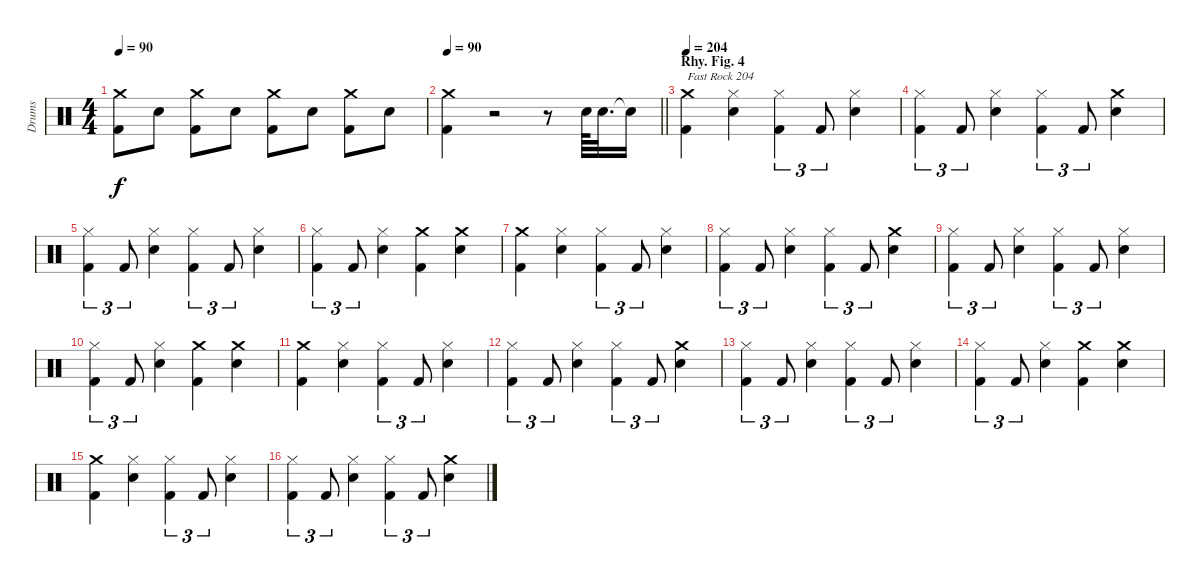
\track ("Drums" "Drums") {mute instrument percussion}
\staff {score}
\articulation defaults
\ts (4 4)
\tempo 90
\clef neutral
\ks c
("Kick (hit) 2" "Crash medium (hit)").8{dy f} "Snare (hit) 2".8 ("Kick (hit) 2" "Crash medium (hit)").8 "Snare (hit) 2".8 ("Kick (hit) 2" "Crash medium (hit)").8 "Snare (hit) 2".8 ("Kick (hit) 2" "Crash medium (hit)").8 "Snare (hit) 2".8 |
\tempo 90
\barLineRight lightlight
("Kick (hit) 2" "Crash medium (hit)").4 r.2 r.8 "Snare (hit) 2".64 "Snare (hit) 2".32{d} "Snare (hit)"{t}.16 |
\section ("" "Rhy. Fig. 4")
\tempo 204
("Kick (hit) 2" "Crash medium (hit)").4{txt "Fast Rock 204"} ("Hi-Hat (closed)" "Snare (hit) 2").4 ("Hi-Hat (closed)" "Kick (hit) 2").4{tu (3 2)} "Kick (hit) 2".8{tu (3 2)} ("Snare (hit) 2" "Hi-Hat (closed)").4 |
("Hi-Hat (closed)" "Kick (hit) 2").4{tu (3 2)} "Kick (hit) 2".8{tu (3 2)} ("Snare (hit) 2" "Hi-Hat (closed)").4 ("Hi-Hat (closed)" "Kick (hit) 2").4{tu (3 2)} "Kick (hit) 2".8{tu (3 2)} ("Crash medium (hit)" "Snare (hit) 2").4 |
("Hi-Hat (closed)" "Kick (hit) 2").4{tu (3 2)} "Kick (hit) 2".8{tu (3 2)} ("Snare (hit) 2" "Hi-Hat (closed)").4 ("Hi-Hat (closed)" "Kick (hit) 2").4{tu (3 2)} "Kick (hit) 2".8{tu (3 2)} ("Snare (hit) 2" "Hi-Hat (closed)").4 |
("Hi-Hat (closed)" "Kick (hit) 2").4{tu (3 2)} "Kick (hit) 2".8{tu (3 2)} ("Snare (hit) 2" "Hi-Hat (closed)").4 ("Crash medium (hit)" "Kick (hit) 2").4 ("Crash medium (hit)" "Snare (hit) 2").4 |
("Kick (hit) 2" "Crash medium (hit)").4 ("Hi-Hat (closed)" "Snare (hit) 2").4 ("Hi-Hat (closed)" "Kick (hit) 2").4{tu (3 2)} "Kick (hit) 2".8{tu (3 2)} ("Snare (hit) 2" "Hi-Hat (closed)").4 |
("Hi-Hat (closed)" "Kick (hit) 2").4{tu (3 2)} "Kick (hit) 2".8{tu (3 2)} ("Snare (hit) 2" "Hi-Hat (closed)").4 ("Hi-Hat (closed)" "Kick (hit) 2").4{tu (3 2)} "Kick (hit) 2".8{tu (3 2)} ("Crash medium (hit)" "Snare (hit) 2").4 |
("Hi-Hat (closed)" "Kick (hit) 2").4{tu (3 2)} "Kick (hit) 2".8{tu (3 2)} ("Snare (hit) 2" "Hi-Hat (closed)").4 ("Hi-Hat (closed)" "Kick (hit) 2").4{tu (3 2)} "Kick (hit) 2".8{tu (3 2)} ("Snare (hit) 2" "Hi-Hat (closed)").4 |
("Hi-Hat (closed)" "Kick (hit) 2").4{tu (3 2)} "Kick (hit) 2".8{tu (3 2)} ("Snare (hit) 2" "Hi-Hat (closed)").4 ("Crash medium (hit)" "Kick (hit) 2").4 ("Crash medium (hit)" "Snare (hit) 2").4 |
("Kick (hit) 2" "Crash medium (hit)").4 ("Hi-Hat (closed)" "Snare (hit) 2").4 ("Hi-Hat (closed)" "Kick (hit) 2").4{tu (3 2)} "Kick (hit) 2".8{tu (3 2)} ("Snare (hit) 2" "Hi-Hat (closed)").4 |
("Hi-Hat (closed)" "Kick (hit) 2").4{tu (3 2)} "Kick (hit) 2".8{tu (3 2)} ("Snare (hit) 2" "Hi-Hat (closed)").4 ("Hi-Hat (closed)" "Kick (hit) 2").4{tu (3 2)} "Kick (hit) 2".8{tu (3 2)} ("Crash medium (hit)" "Snare (hit) 2").4 |
("Hi-Hat (closed)" "Kick (hit) 2").4{tu (3 2)} "Kick (hit) 2".8{tu (3 2)} ("Snare (hit) 2" "Hi-Hat (closed)").4 ("Hi-Hat (closed)" "Kick (hit) 2").4{tu (3 2)} "Kick (hit) 2".8{tu (3 2)} ("Snare (hit) 2" "Hi-Hat (closed)").4 |
("Hi-Hat (closed)" "Kick (hit) 2").4{tu (3 2)} "Kick (hit) 2".8{tu (3 2)} ("Snare (hit) 2" "Hi-Hat (closed)").4 ("Crash medium (hit)" "Kick (hit) 2").4 ("Crash medium (hit)" "Snare (hit) 2").4 |
("Kick (hit) 2" "Crash medium (hit)").4 ("Hi-Hat (closed)" "Snare (hit) 2").4 ("Hi-Hat (closed)" "Kick (hit) 2").4{tu (3 2)} "Kick (hit) 2".8{tu (3 2)} ("Snare (hit) 2" "Hi-Hat (closed)").4 |
("Hi-Hat (closed)" "Kick (hit) 2").4{tu (3 2)} "Kick (hit) 2".8{tu (3 2)} ("Snare (hit) 2" "Hi-Hat (closed)").4 ("Hi-Hat (closed)" "Kick (hit) 2").4{tu (3 2)} "Kick (hit) 2".8{tu (3 2)} ("Crash medium (hit)" "Snare (hit) 2").4
